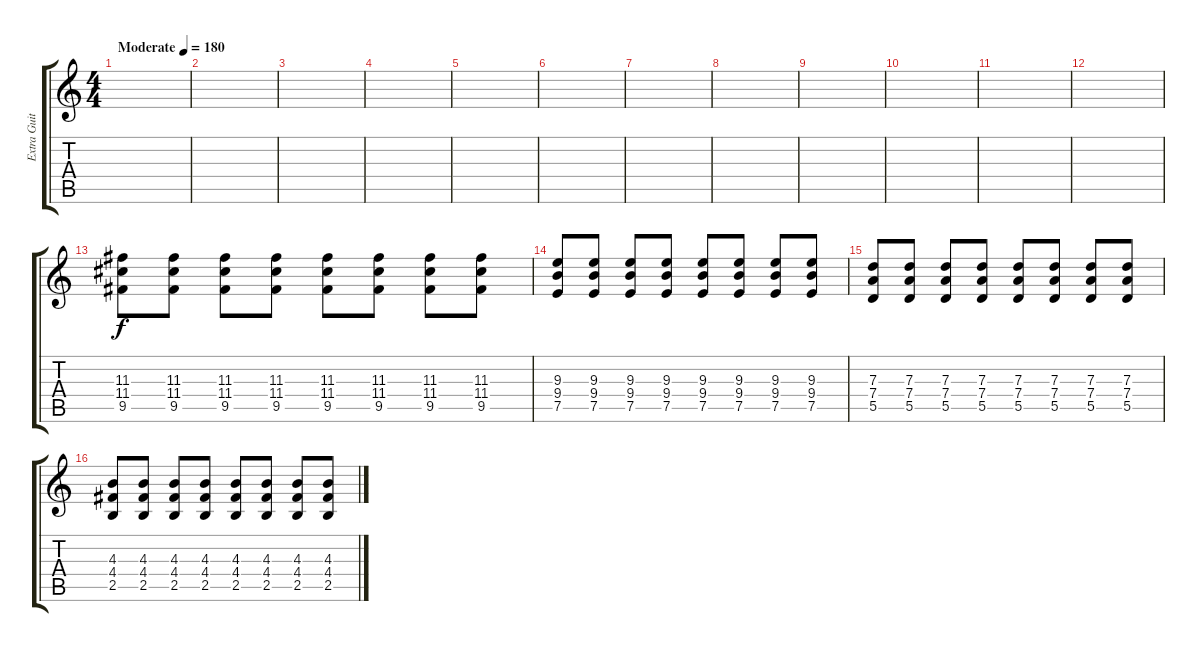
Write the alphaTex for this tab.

\track ("Extra Guitar" "Extra Guit") {instrument distortionguitar}
\staff {score tabs}
\tuning (E4 B3 G3 D3 A2 E2) {hide}
\ts (4 4)
\tempo (180 "Moderate")
\clef g2
\ks c
|
|
|
|
|
|
|
|
|
|
|
|
(11.3 11.4 9.5).8 (11.3 11.4 9.5).8 (11.3 11.4 9.5).8 (11.3 11.4 9.5).8 (11.3 11.4 9.5).8 (11.3 11.4 9.5).8 (11.3 11.4 9.5).8 (11.3 11.4 9.5).8 |
(9.3 9.4 7.5).8 (9.3 9.4 7.5).8 (9.3 9.4 7.5).8 (9.3 9.4 7.5).8 (9.3 9.4 7.5).8 (9.3 9.4 7.5).8 (9.3 9.4 7.5).8 (9.3 9.4 7.5).8 |
(7.3 7.4 5.5).8 (7.3 7.4 5.5).8 (7.3 7.4 5.5).8 (7.3 7.4 5.5).8 (7.3 7.4 5.5).8 (7.3 7.4 5.5).8 (7.3 7.4 5.5).8 (7.3 7.4 5.5).8 |
(4.3 4.4 2.5).8 (4.3 4.4 2.5).8 (4.3 4.4 2.5).8 (4.3 4.4 2.5).8 (4.3 4.4 2.5).8 (4.3 4.4 2.5).8 (4.3 4.4 2.5).8 (4.3 4.4 2.5).8
